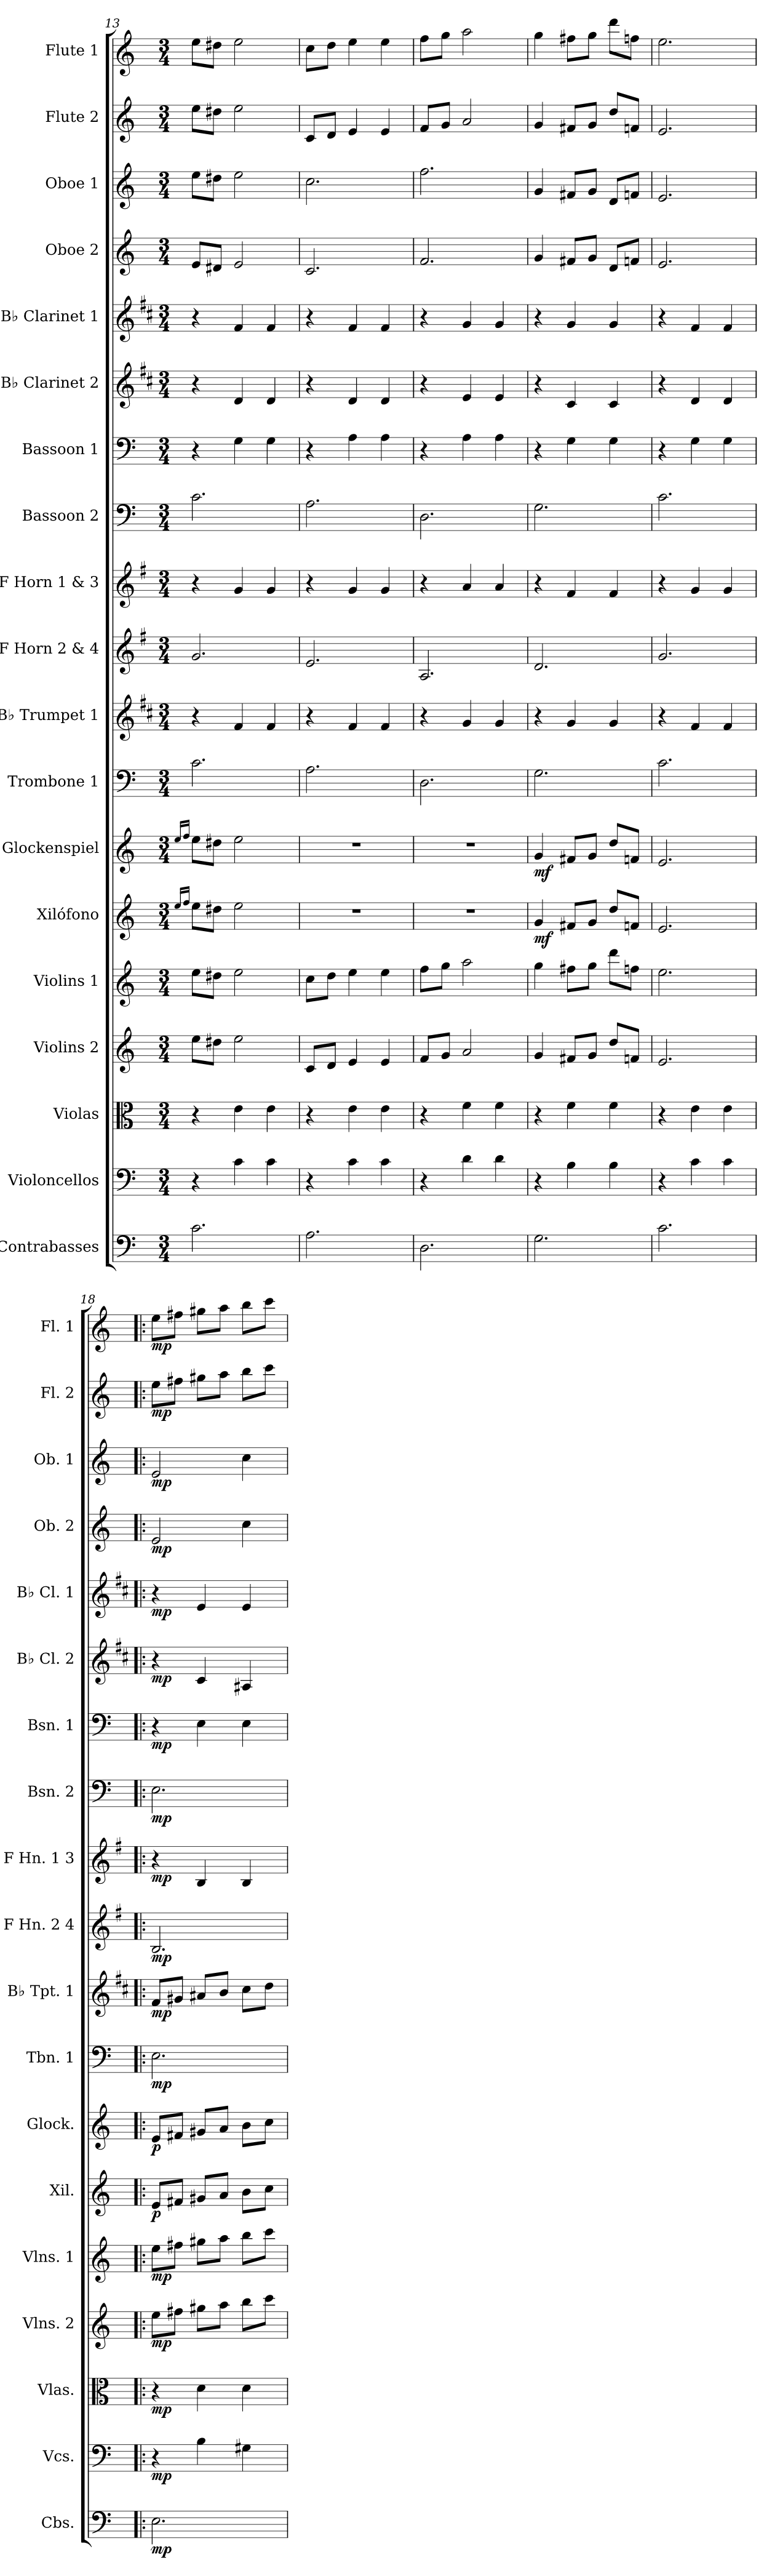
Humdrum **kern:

**kern	**dynam	**kern	**dynam	**kern	**dynam	**kern	**dynam	**kern	**dynam	**kern	**dynam	**kern	**dynam	**kern	**dynam	**kern	**dynam	**kern	**dynam	**kern	**dynam	**kern	**dynam	**kern	**dynam	**kern	**dynam	**kern	**dynam	**kern	**dynam	**kern	**dynam	**kern	**dynam	**kern	**dynam
*part19	*part19	*part18	*part18	*part17	*part17	*part16	*part16	*part15	*part15	*part14	*part14	*part13	*part13	*part12	*part12	*part11	*part11	*part10	*part10	*part9	*part9	*part8	*part8	*part7	*part7	*part6	*part6	*part5	*part5	*part4	*part4	*part3	*part3	*part2	*part2	*part1	*part1
*staff19	*staff19	*staff18	*staff18	*staff17	*staff17	*staff16	*staff16	*staff15	*staff15	*staff14	*staff14	*staff13	*staff13	*staff12	*staff12	*staff11	*staff11	*staff10	*staff10	*staff9	*staff9	*staff8	*staff8	*staff7	*staff7	*staff6	*staff6	*staff5	*staff5	*staff4	*staff4	*staff3	*staff3	*staff2	*staff2	*staff1	*staff1
*I"Contrabasses	*	*I"Violoncellos	*	*I"Violas	*	*I"Violins 2	*	*I"Violins 1	*	*I"Xilófono	*	*I"Glockenspiel	*	*I"Trombone 1	*	*I"B♭ Trumpet 1	*	*I"F Horn 2 &amp; 4	*	*I"F Horn 1 &amp; 3	*	*I"Bassoon 2	*	*I"Bassoon 1	*	*I"B♭ Clarinet 2	*	*I"B♭ Clarinet 1	*	*I"Oboe 2	*	*I"Oboe 1	*	*I"Flute 2	*	*I"Flute 1	*
*I'Cbs.	*	*I'Vcs.	*	*I'Vlas.	*	*I'Vlns. 2	*	*I'Vlns. 1	*	*I'Xil.	*	*I'Glock.	*	*I'Tbn. 1	*	*I'B♭ Tpt. 1	*	*I'F Hn. 2 4	*	*I'F Hn. 1 3	*	*I'Bsn. 2	*	*I'Bsn. 1	*	*I'B♭ Cl. 2	*	*I'B♭ Cl. 1	*	*I'Ob. 2	*	*I'Ob. 1	*	*I'Fl. 2	*	*I'Fl. 1	*
*clefF4	*	*clefF4	*	*clefC3	*	*clefG2	*	*clefG2	*	*clefG2	*	*clefG2	*	*clefF4	*	*clefG2	*	*clefG2	*	*clefG2	*	*clefF4	*	*clefF4	*	*clefG2	*	*clefG2	*	*clefG2	*	*clefG2	*	*clefG2	*	*clefG2	*
*ITrd7c12	*	*	*	*	*	*	*	*	*	*ITrd-7c-12	*	*ITrd-14c-24	*	*	*	*ITrd1c2	*	*ITrd4c7	*	*ITrd4c7	*	*	*	*	*	*ITrd1c2	*	*ITrd1c2	*	*	*	*	*	*	*	*	*
*k[]	*	*k[]	*	*k[]	*	*k[]	*	*k[]	*	*k[]	*	*k[]	*	*k[]	*	*k[]	*	*k[]	*	*k[]	*	*k[]	*	*k[]	*	*k[]	*	*k[]	*	*k[]	*	*k[]	*	*k[]	*	*k[]	*
*M3/4	*	*M3/4	*	*M3/4	*	*M3/4	*	*M3/4	*	*M3/4	*	*M3/4	*	*M3/4	*	*M3/4	*	*M3/4	*	*M3/4	*	*M3/4	*	*M3/4	*	*M3/4	*	*M3/4	*	*M3/4	*	*M3/4	*	*M3/4	*	*M3/4	*
=13	=13	=13	=13	=13	=13	=13	=13	=13	=13	=13	=13	=13	=13	=13	=13	=13	=13	=13	=13	=13	=13	=13	=13	=13	=13	=13	=13	=13	=13	=13	=13	=13	=13	=13	=13	=13	=13
.	.	.	.	.	.	.	.	.	.	16qeee/LL	.	16qeeee/LL	.	.	.	.	.	.	.	.	.	.	.	.	.	.	.	.	.	.	.	.	.	.	.	.	.
.	.	.	.	.	.	.	.	.	.	16qfff/JJ	.	16qffff/JJ	.	.	.	.	.	.	.	.	.	.	.	.	.	.	.	.	.	.	.	.	.	.	.	.	.
2.C\	.	4r	.	4r	.	8ee\L	.	8ee\L	.	8eee\L	.	8eeee\L	.	2.c\	.	4r	.	2.c/	.	4r	.	2.c\	.	4r	.	4r	.	4r	.	8e/L	.	8ee\L	.	8ee\L	.	8ee\L	.
.	.	.	.	.	.	8dd#X\J	.	8dd#X\J	.	8ddd#X\J	.	8dddd#X\J	.	.	.	.	.	.	.	.	.	.	.	.	.	.	.	.	.	8d#X/J	.	8dd#X\J	.	8dd#X\J	.	8dd#X\J	.
.	.	4c\	.	4e\	.	2ee\	.	2ee\	.	2eee\	.	2eeee\	.	.	.	4e/	.	.	.	4c/	.	.	.	4G\	.	4c/	.	4e/	.	2e/	.	2ee\	.	2ee\	.	2ee\	.
.	.	4c\	.	4e\	.	.	.	.	.	.	.	.	.	.	.	4e/	.	.	.	4c/	.	.	.	4G\	.	4c/	.	4e/	.	.	.	.	.	.	.	.	.
=14	=14	=14	=14	=14	=14	=14	=14	=14	=14	=14	=14	=14	=14	=14	=14	=14	=14	=14	=14	=14	=14	=14	=14	=14	=14	=14	=14	=14	=14	=14	=14	=14	=14	=14	=14	=14	=14
2.AA\	.	4r	.	4r	.	8c/L	.	8cc\L	.	2.r	.	2.r	.	2.A\	.	4r	.	2.A/	.	4r	.	2.A\	.	4r	.	4r	.	4r	.	2.c/	.	2.cc\	.	8c/L	.	8cc\L	.
.	.	.	.	.	.	8d/J	.	8dd\J	.	.	.	.	.	.	.	.	.	.	.	.	.	.	.	.	.	.	.	.	.	.	.	.	.	8d/J	.	8dd\J	.
.	.	4c\	.	4e\	.	4e/	.	4ee\	.	.	.	.	.	.	.	4e/	.	.	.	4c/	.	.	.	4A\	.	4c/	.	4e/	.	.	.	.	.	4e/	.	4ee\	.
.	.	4c\	.	4e\	.	4e/	.	4ee\	.	.	.	.	.	.	.	4e/	.	.	.	4c/	.	.	.	4A\	.	4c/	.	4e/	.	.	.	.	.	4e/	.	4ee\	.
!!LO:PB:g=z
=15	=15	=15	=15	=15	=15	=15	=15	=15	=15	=15	=15	=15	=15	=15	=15	=15	=15	=15	=15	=15	=15	=15	=15	=15	=15	=15	=15	=15	=15	=15	=15	=15	=15	=15	=15	=15	=15
2.DD\	.	4r	.	4r	.	8f/L	.	8ff\L	.	2.r	.	2.r	.	2.D\	.	4r	.	2.D/	.	4r	.	2.D\	.	4r	.	4r	.	4r	.	2.f/	.	2.ff\	.	8f/L	.	8ff\L	.
.	.	.	.	.	.	8g/J	.	8gg\J	.	.	.	.	.	.	.	.	.	.	.	.	.	.	.	.	.	.	.	.	.	.	.	.	.	8g/J	.	8gg\J	.
.	.	4d\	.	4f\	.	2a/	.	2aa\	.	.	.	.	.	.	.	4f/	.	.	.	4d/	.	.	.	4A\	.	4d/	.	4f/	.	.	.	.	.	2a/	.	2aa\	.
.	.	4d\	.	4f\	.	.	.	.	.	.	.	.	.	.	.	4f/	.	.	.	4d/	.	.	.	4A\	.	4d/	.	4f/	.	.	.	.	.	.	.	.	.
=16	=16	=16	=16	=16	=16	=16	=16	=16	=16	=16	=16	=16	=16	=16	=16	=16	=16	=16	=16	=16	=16	=16	=16	=16	=16	=16	=16	=16	=16	=16	=16	=16	=16	=16	=16	=16	=16
!	!	!	!	!	!	!	!	!	!	!	!LO:DY:b	!	!LO:DY:b	!	!	!	!	!	!	!	!	!	!	!	!	!	!	!	!	!	!	!	!	!	!	!	!
2.GG\	.	4r	.	4r	.	4g/	.	4gg\	.	4gg/	mf	4ggg/	mf	2.G\	.	4r	.	2.G/	.	4r	.	2.G\	.	4r	.	4r	.	4r	.	4g/	.	4g/	.	4g/	.	4gg\	.
.	.	4B\	.	4f\	.	8f#X/L	.	8ff#X\L	.	8ff#X/L	.	8fff#X/L	.	.	.	4f/	.	.	.	4B/	.	.	.	4G\	.	4B/	.	4f/	.	8f#X/L	.	8f#X/L	.	8f#X/L	.	8ff#X\L	.
.	.	.	.	.	.	8g/J	.	8gg\J	.	8gg/J	.	8ggg/J	.	.	.	.	.	.	.	.	.	.	.	.	.	.	.	.	.	8g/J	.	8g/J	.	8g/J	.	8gg\J	.
.	.	4B\	.	4f\	.	8dd/L	.	8ddd\L	.	8ddd/L	.	8dddd/L	.	.	.	4f/	.	.	.	4B/	.	.	.	4G\	.	4B/	.	4f/	.	8d/L	.	8d/L	.	8dd/L	.	8ddd\L	.
.	.	.	.	.	.	8fn/J	.	8ffn\J	.	8ffn/J	.	8fffn/J	.	.	.	.	.	.	.	.	.	.	.	.	.	.	.	.	.	8fn/J	.	8fn/J	.	8fn/J	.	8ffn\J	.
=17	=17	=17	=17	=17	=17	=17	=17	=17	=17	=17	=17	=17	=17	=17	=17	=17	=17	=17	=17	=17	=17	=17	=17	=17	=17	=17	=17	=17	=17	=17	=17	=17	=17	=17	=17	=17	=17
2.C\	.	4r	.	4r	.	2.e/	.	2.ee\	.	2.ee/	.	2.eee/	.	2.c\	.	4r	.	2.c/	.	4r	.	2.c\	.	4r	.	4r	.	4r	.	2.e/	.	2.e/	.	2.e/	.	2.ee\	.
.	.	4c\	.	4e\	.	.	.	.	.	.	.	.	.	.	.	4e/	.	.	.	4c/	.	.	.	4G\	.	4c/	.	4e/	.	.	.	.	.	.	.	.	.
.	.	4c\	.	4e\	.	.	.	.	.	.	.	.	.	.	.	4e/	.	.	.	4c/	.	.	.	4G\	.	4c/	.	4e/	.	.	.	.	.	.	.	.	.
=18!|:	=18!|:	=18!|:	=18!|:	=18!|:	=18!|:	=18!|:	=18!|:	=18!|:	=18!|:	=18!|:	=18!|:	=18!|:	=18!|:	=18!|:	=18!|:	=18!|:	=18!|:	=18!|:	=18!|:	=18!|:	=18!|:	=18!|:	=18!|:	=18!|:	=18!|:	=18!|:	=18!|:	=18!|:	=18!|:	=18!|:	=18!|:	=18!|:	=18!|:	=18!|:	=18!|:	=18!|:	=18!|:
!	!LO:DY:b	!	!LO:DY:b	!	!LO:DY:b	!	!LO:DY:b	!	!LO:DY:b	!	!LO:DY:b	!	!LO:DY:b	!	!LO:DY:b	!	!LO:DY:b	!	!LO:DY:b	!	!LO:DY:b	!	!LO:DY:b	!	!LO:DY:b	!	!LO:DY:b	!	!LO:DY:b	!	!LO:DY:b	!	!LO:DY:b	!	!LO:DY:b	!	!LO:DY:b
2.EE\	mp	4r	mp	4r	mp	8ee\L	mp	8ee\L	mp	8ee/L	p	8eee/L	p	2.E\	mp	8e/L	mp	2.E/	mp	4r	mp	2.E\	mp	4r	mp	4r	mp	4r	mp	2e/	mp	2e/	mp	8ee\L	mp	8ee\L	mp
.	.	.	.	.	.	8ff#X\J	.	8ff#X\J	.	8ff#X/J	.	8fff#X/J	.	.	.	8f#X/J	.	.	.	.	.	.	.	.	.	.	.	.	.	.	.	.	.	8ff#X\J	.	8ff#X\J	.
.	.	4B\	.	4d\	.	8gg#X\L	.	8gg#X\L	.	8gg#X/L	.	8ggg#X/L	.	.	.	8g#X/L	.	.	.	4E/	.	.	.	4E\	.	4B/	.	4d/	.	.	.	.	.	8gg#X\L	.	8gg#X\L	.
.	.	.	.	.	.	8aa\J	.	8aa\J	.	8aa/J	.	8aaa/J	.	.	.	8a/J	.	.	.	.	.	.	.	.	.	.	.	.	.	.	.	.	.	8aa\J	.	8aa\J	.
.	.	4G#X\	.	4d\	.	8bb\L	.	8bb\L	.	8bb\L	.	8bbb\L	.	.	.	8b\L	.	.	.	4E/	.	.	.	4E\	.	4G#X/	.	4d/	.	4cc\	.	4cc\	.	8bb\L	.	8bb\L	.
.	.	.	.	.	.	8ccc\J	.	8ccc\J	.	8ccc\J	.	8cccc\J	.	.	.	8cc\J	.	.	.	.	.	.	.	.	.	.	.	.	.	.	.	.	.	8ccc\J	.	8ccc\J	.
=	=	=	=	=	=	=	=	=	=	=	=	=	=	=	=	=	=	=	=	=	=	=	=	=	=	=	=	=	=	=	=	=	=	=	=	=	=
*-	*-	*-	*-	*-	*-	*-	*-	*-	*-	*-	*-	*-	*-	*-	*-	*-	*-	*-	*-	*-	*-	*-	*-	*-	*-	*-	*-	*-	*-	*-	*-	*-	*-	*-	*-	*-	*-
